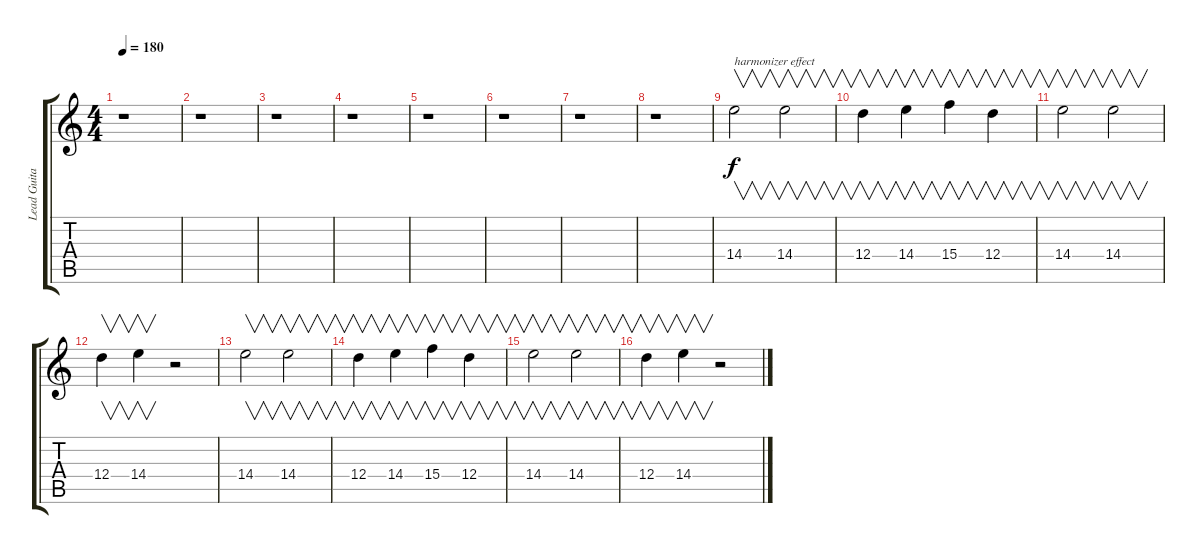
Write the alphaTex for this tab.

\track ("Lead Guitar" "Lead Guita") {instrument distortionguitar}
\staff {score tabs}
\tuning (E4 B3 G3 D3 A2 E2) {hide}
\ts (4 4)
\tempo 180
\clef g2
\ks c
r.1{dy f instrument distortionguitar} |
r.1 |
r.1 |
r.1 |
r.1 |
r.1 |
r.1 |
r.1 |
14.4.2{v txt "harmonizer effect"} 14.4.2{v} |
12.4.4{v} 14.4.4{v} 15.4.4{v} 12.4.4{v} |
14.4.2{v} 14.4.2{v} |
12.4.4{v} 14.4.4{v} r.2 |
14.4.2{v} 14.4.2{v} |
12.4.4{v} 14.4.4{v} 15.4.4{v} 12.4.4{v} |
14.4.2{v} 14.4.2{v} |
12.4.4{v} 14.4.4{v} r.2
